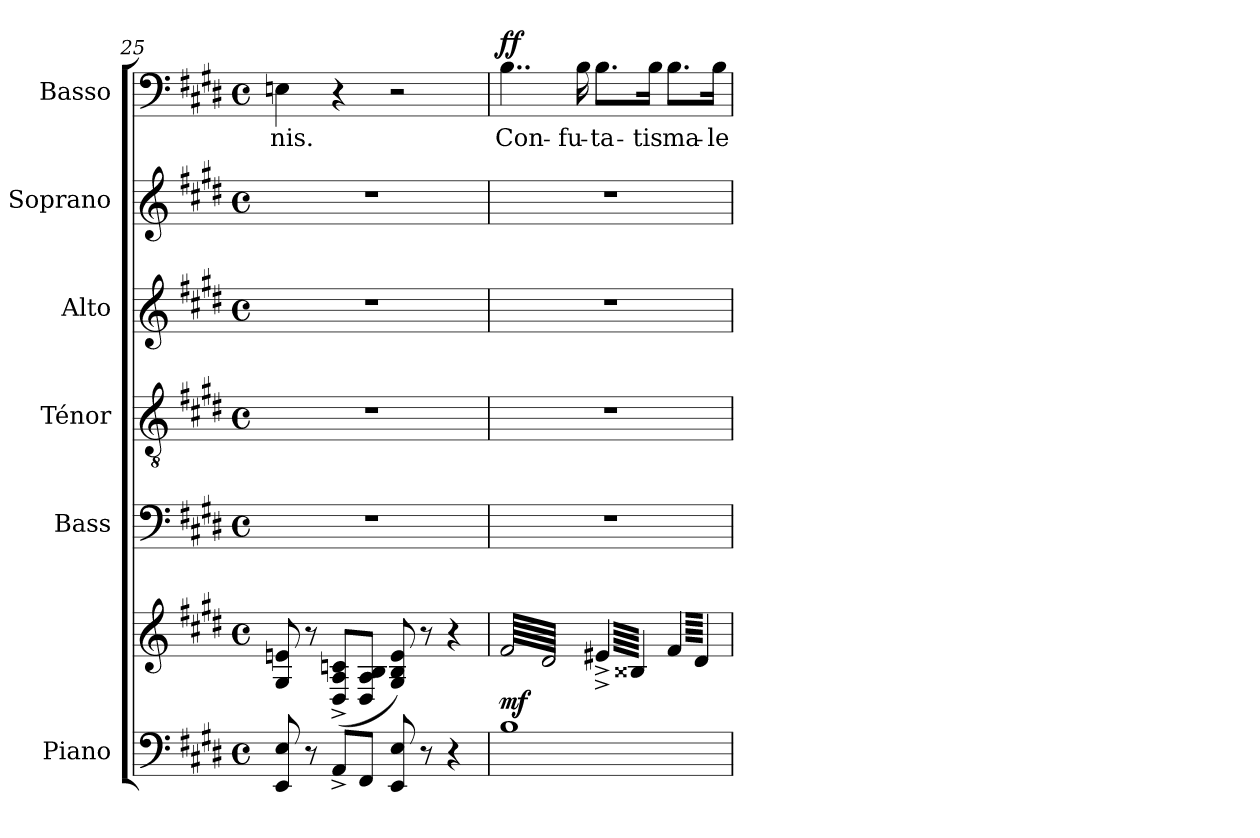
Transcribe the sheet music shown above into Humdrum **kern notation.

**kern	**kern	**dynam	**kern	**kern	**kern	**kern	**kern	**text	**dynam
*part6	*part6	*part6	*part5	*part4	*part3	*part2	*part1	*part1	*part1
*staff7	*staff6	*staff6/7	*staff5	*staff4	*staff3	*staff2	*staff1	*staff1	*staff1
*I"Piano	*	*	*I"Bass	*I"Ténor	*I"Alto	*I"Soprano	*I"Basso	*	*
*I'Pno.	*	*	*I'B.	*I'T.	*I'A.	*I'S.	*I'B	*	*
!!LO:LB:g=z
*clefF4	*clefG2	*	*clefF4	*clefGv2	*clefG2	*clefG2	*clefF4	*	*
*k[f#c#g#d#]	*k[f#c#g#d#]	*	*k[f#c#g#d#]	*k[f#c#g#d#]	*k[f#c#g#d#]	*k[f#c#g#d#]	*k[f#c#g#d#]	*	*
*M4/4	*M4/4	*	*M4/4	*M4/4	*M4/4	*M4/4	*M4/4	*	*
*met(c)	*met(c)	*	*met(c)	*met(c)	*met(c)	*met(c)	*met(c)	*	*
=25	=25	=25	=25	=25	=25	=25	=25	=25	=25
!	!	!	!	!	!	!	!	!LO:LY:b	!
8EE/ 8E/	8G#/ 8en/	.	1r	1r	1r	1r	4En\	-nis.	.
8r	8r	.	.	.	.	.	.	.	.
8AA^/L	(>8D#/^ 8A/^ 8cn/^L	.	.	.	.	.	4r	.	.
8FF#/J	8D#/ 8A/ 8B/J	.	.	.	.	.	.	.	.
8EE/ 8E/	8G#/ 8B/ 8e/)	.	.	.	.	.	2r	.	.
8r	8r	.	.	.	.	.	.	.	.
4r	4r	.	.	.	.	.	.	.	.
=26	=26	=26	=26	=26	=26	=26	=26	=26	=26
!	!	!LO:DY:a=2	!	!	!	!	!	!LO:LY:b	!LO:DY:a
*	*tremolo	*	*	*	*	*	*	*	*
1B	(<64f#/LLLL	mf	1r	1r	1r	1r	4..B\	Con-	ff
.	64d#/)	.	.	.	.	.	.	.	.
.	64f#/	.	.	.	.	.	.	.	.
.	64d#/)	.	.	.	.	.	.	.	.
.	64f#/	.	.	.	.	.	.	.	.
.	64d#/)	.	.	.	.	.	.	.	.
.	64f#/	.	.	.	.	.	.	.	.
.	64d#/)	.	.	.	.	.	.	.	.
.	64f#/	.	.	.	.	.	.	.	.
.	64d#/)	.	.	.	.	.	.	.	.
.	64f#/	.	.	.	.	.	.	.	.
.	64d#/)	.	.	.	.	.	.	.	.
.	64f#/	.	.	.	.	.	.	.	.
.	64d#/)	.	.	.	.	.	.	.	.
.	64f#/	.	.	.	.	.	.	.	.
.	64d#/)	.	.	.	.	.	.	.	.
.	64f#/	.	.	.	.	.	.	.	.
.	64d#/)	.	.	.	.	.	.	.	.
.	64f#/	.	.	.	.	.	.	.	.
.	64d#/)	.	.	.	.	.	.	.	.
.	64f#/	.	.	.	.	.	.	.	.
.	64d#/)	.	.	.	.	.	.	.	.
.	64f#/	.	.	.	.	.	.	.	.
.	64d#/)	.	.	.	.	.	.	.	.
.	64f#/	.	.	.	.	.	.	.	.
.	64d#/)	.	.	.	.	.	.	.	.
.	64f#/	.	.	.	.	.	.	.	.
.	64d#/)	.	.	.	.	.	.	.	.
!	!	!	!	!	!	!	!	!LO:LY:b	!
.	64f#/	.	.	.	.	.	16B\	-fu-	.
.	64d#/)	.	.	.	.	.	.	.	.
.	64f#/	.	.	.	.	.	.	.	.
.	64d#/)JJJJ	.	.	.	.	.	.	.	.
!	!	!	!	!	!	!	!	!LO:LY:b	!
.	(<64e#X^/LLLL	.	.	.	.	.	8.B\L	-ta-	.
.	64B##X/)	.	.	.	.	.	.	.	.
.	64e#X^/	.	.	.	.	.	.	.	.
.	64B##X/)	.	.	.	.	.	.	.	.
.	64e#X^/	.	.	.	.	.	.	.	.
.	64B##X/)	.	.	.	.	.	.	.	.
.	64e#X^/	.	.	.	.	.	.	.	.
.	64B##X/)	.	.	.	.	.	.	.	.
.	64e#X^/	.	.	.	.	.	.	.	.
.	64B##X/)	.	.	.	.	.	.	.	.
.	64e#X^/	.	.	.	.	.	.	.	.
.	64B##X/)	.	.	.	.	.	.	.	.
!	!	!	!	!	!	!	!	!LO:LY:b	!
.	64e#X^/	.	.	.	.	.	16B\Jk	-tis	.
.	64B##X/)	.	.	.	.	.	.	.	.
.	64e#X^/	.	.	.	.	.	.	.	.
.	64B##X/)JJJJ	.	.	.	.	.	.	.	.
!	!	!	!	!	!	!	!	!LO:LY:b	!
.	(<64f#/LLLL	.	.	.	.	.	8.B\L	ma-	.
.	64d#/)	.	.	.	.	.	.	.	.
.	64f#/	.	.	.	.	.	.	.	.
.	64d#/)	.	.	.	.	.	.	.	.
.	64f#/	.	.	.	.	.	.	.	.
.	64d#/)	.	.	.	.	.	.	.	.
.	64f#/	.	.	.	.	.	.	.	.
.	64d#/)	.	.	.	.	.	.	.	.
.	64f#/	.	.	.	.	.	.	.	.
.	64d#/)	.	.	.	.	.	.	.	.
.	64f#/	.	.	.	.	.	.	.	.
.	64d#/)	.	.	.	.	.	.	.	.
!	!	!	!	!	!	!	!	!LO:LY:b	!
.	64f#/	.	.	.	.	.	16B\Jk	-le-	.
.	64d#/)	.	.	.	.	.	.	.	.
.	64f#/	.	.	.	.	.	.	.	.
.	64d#/)JJJJ	.	.	.	.	.	.	.	.
*	*Xtremolo	*	*	*	*	*	*	*	*
.	.	.	.	.	.	.	.	.	.
.	.	.	.	.	.	.	.	.	.
.	.	.	.	.	.	.	.	.	.
.	.	.	.	.	.	.	.	.	.
.	.	.	.	.	.	.	.	.	.
.	.	.	.	.	.	.	.	.	.
.	.	.	.	.	.	.	.	.	.
.	.	.	.	.	.	.	.	.	.
=	=	=	=	=	=	=	=	=	=
*-	*-	*-	*-	*-	*-	*-	*-	*-	*-
